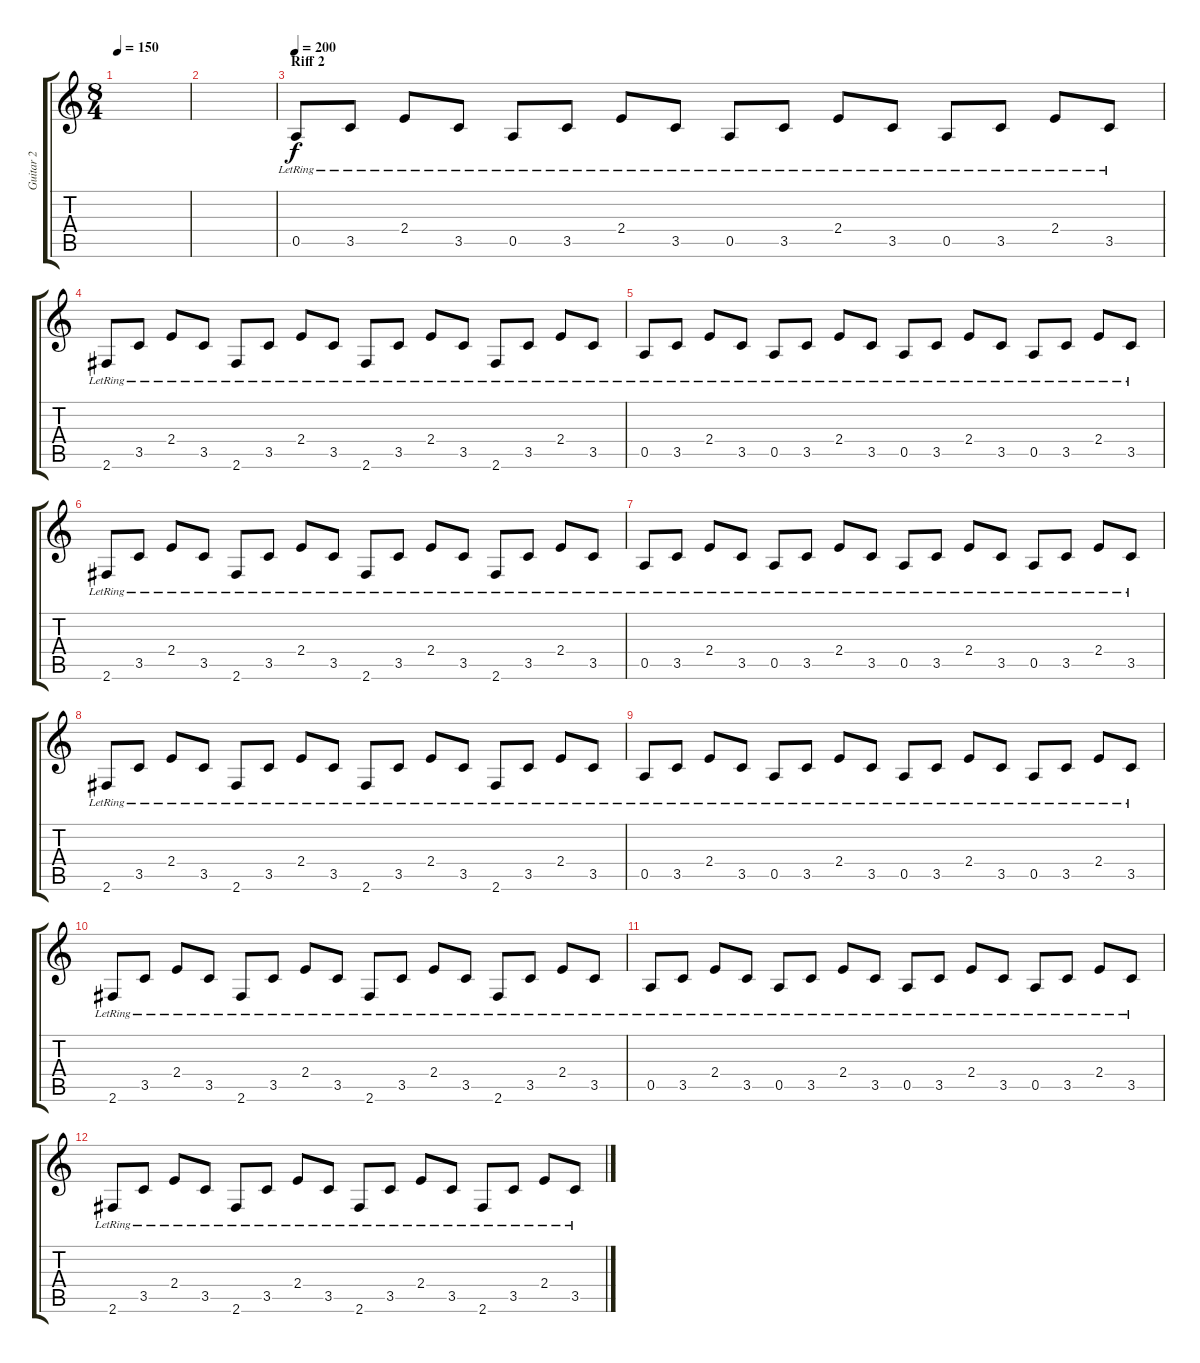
\track ("Guitar 2" "Guitar 2") {instrument electricguitarjazz}
\staff {score tabs}
\tuning (E4 B3 G3 D3 A2 E2) {hide}
\ts (8 4)
\tempo 150
\clef g2
\ks c
|
|
\section ("" "Riff 2")
\tempo 200
0.5{lr}.8{volume 8} 3.5{lr}.8 2.4{lr}.8 3.5{lr}.8 0.5{lr}.8 3.5{lr}.8 2.4{lr}.8 3.5{lr}.8 0.5{lr}.8 3.5{lr}.8 2.4{lr}.8 3.5{lr}.8 0.5{lr}.8 3.5{lr}.8 2.4{lr}.8 3.5{lr}.8 |
2.6{lr}.8 3.5{lr}.8 2.4{lr}.8 3.5{lr}.8 2.6{lr}.8 3.5{lr}.8 2.4{lr}.8 3.5{lr}.8 2.6{lr}.8 3.5{lr}.8 2.4{lr}.8 3.5{lr}.8 2.6{lr}.8 3.5{lr}.8 2.4{lr}.8 3.5{lr}.8 |
0.5{lr}.8 3.5{lr}.8 2.4{lr}.8 3.5{lr}.8 0.5{lr}.8 3.5{lr}.8 2.4{lr}.8 3.5{lr}.8 0.5{lr}.8 3.5{lr}.8 2.4{lr}.8 3.5{lr}.8 0.5{lr}.8 3.5{lr}.8 2.4{lr}.8 3.5{lr}.8 |
2.6{lr}.8 3.5{lr}.8 2.4{lr}.8 3.5{lr}.8 2.6{lr}.8 3.5{lr}.8 2.4{lr}.8 3.5{lr}.8 2.6{lr}.8 3.5{lr}.8 2.4{lr}.8 3.5{lr}.8 2.6{lr}.8 3.5{lr}.8 2.4{lr}.8 3.5{lr}.8 |
0.5{lr}.8{volume 4} 3.5{lr}.8 2.4{lr}.8 3.5{lr}.8 0.5{lr}.8 3.5{lr}.8 2.4{lr}.8 3.5{lr}.8 0.5{lr}.8 3.5{lr}.8 2.4{lr}.8 3.5{lr}.8 0.5{lr}.8 3.5{lr}.8 2.4{lr}.8 3.5{lr}.8 |
2.6{lr}.8 3.5{lr}.8 2.4{lr}.8 3.5{lr}.8 2.6{lr}.8 3.5{lr}.8 2.4{lr}.8 3.5{lr}.8 2.6{lr}.8 3.5{lr}.8 2.4{lr}.8 3.5{lr}.8 2.6{lr}.8 3.5{lr}.8 2.4{lr}.8 3.5{lr}.8 |
0.5{lr}.8{volume 2} 3.5{lr}.8 2.4{lr}.8 3.5{lr}.8 0.5{lr}.8 3.5{lr}.8 2.4{lr}.8 3.5{lr}.8 0.5{lr}.8 3.5{lr}.8 2.4{lr}.8 3.5{lr}.8 0.5{lr}.8 3.5{lr}.8 2.4{lr}.8 3.5{lr}.8 |
2.6{lr}.8 3.5{lr}.8 2.4{lr}.8 3.5{lr}.8 2.6{lr}.8 3.5{lr}.8 2.4{lr}.8 3.5{lr}.8 2.6{lr}.8 3.5{lr}.8 2.4{lr}.8 3.5{lr}.8 2.6{lr}.8 3.5{lr}.8 2.4{lr}.8 3.5{lr}.8 |
0.5{lr}.8{volume 0} 3.5{lr}.8 2.4{lr}.8 3.5{lr}.8 0.5{lr}.8 3.5{lr}.8 2.4{lr}.8 3.5{lr}.8 0.5{lr}.8 3.5{lr}.8 2.4{lr}.8 3.5{lr}.8 0.5{lr}.8 3.5{lr}.8 2.4{lr}.8 3.5{lr}.8 |
2.6{lr}.8 3.5{lr}.8 2.4{lr}.8 3.5{lr}.8 2.6{lr}.8 3.5{lr}.8 2.4{lr}.8 3.5{lr}.8 2.6{lr}.8 3.5{lr}.8 2.4{lr}.8 3.5{lr}.8 2.6{lr}.8 3.5{lr}.8 2.4{lr}.8 3.5{lr}.8
